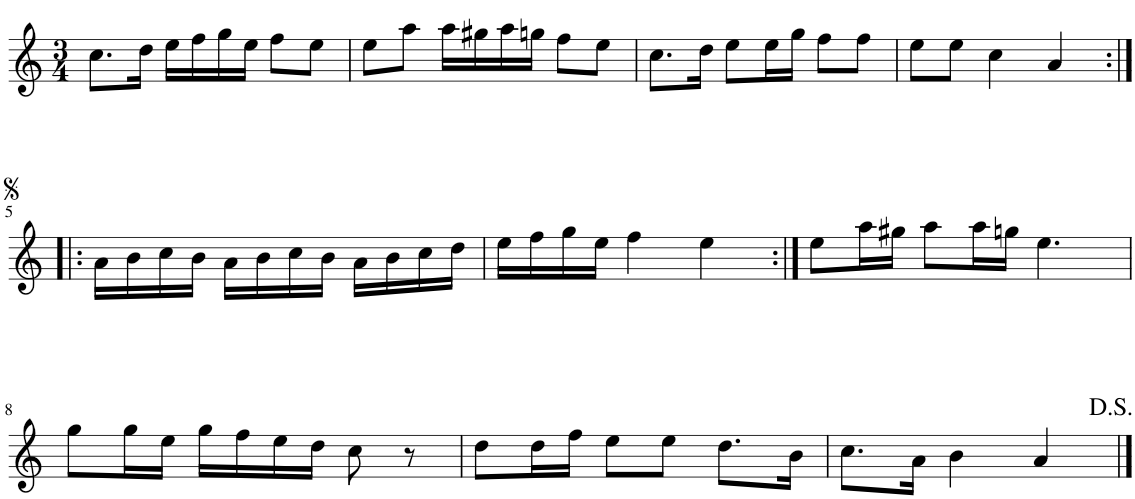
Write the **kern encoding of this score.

**kern
*part1
*staff1
*I"Piano
*I'Pno.
*clefG2
*k[]
*M3/4
=1
8.cc\L
16dd\Jk
16ee\LL
16ff\
16gg\
16ee\JJ
8ff\L
8ee\J
=2
8ee\L
8aa\J
16aa\LL
16gg#X\
16aa\
16ggn\JJ
8ff\L
8ee\J
=3
8.cc\L
16dd\Jk
8ee\L
16ee\L
16gg\JJ
8ff\L
8ff\J
=4
8ee\L
8ee\J
4cc\
4a/
!!LO:LB:g=z
=5:|!|:
16a\LL
16b\
16cc\
16b\JJ
16a\LL
16b\
16cc\
16b\JJ
16a\LL
16b\
16cc\
16dd\JJ
=6
16ee\LL
16ff\
16gg\
16ee\JJ
4ff\
4ee\
=7:|!
8ee\L
16aa\L
16gg#X\JJ
8aa\L
16aa\L
16ggn\JJ
[4ee\
!!LO:LB:g=z
=8
8gg\L
8ee\]
16gg\L
16ee\JJ
16gg\LL
16ff\
16ee\
16dd\JJ
8cc\
8r
=9
8dd\L
16dd\L
16ff\JJ
8ee\L
8ee\J
8.dd\L
16b\Jk
=10
8.cc\L
16a\Jk
4b\
4a/
==
*-
